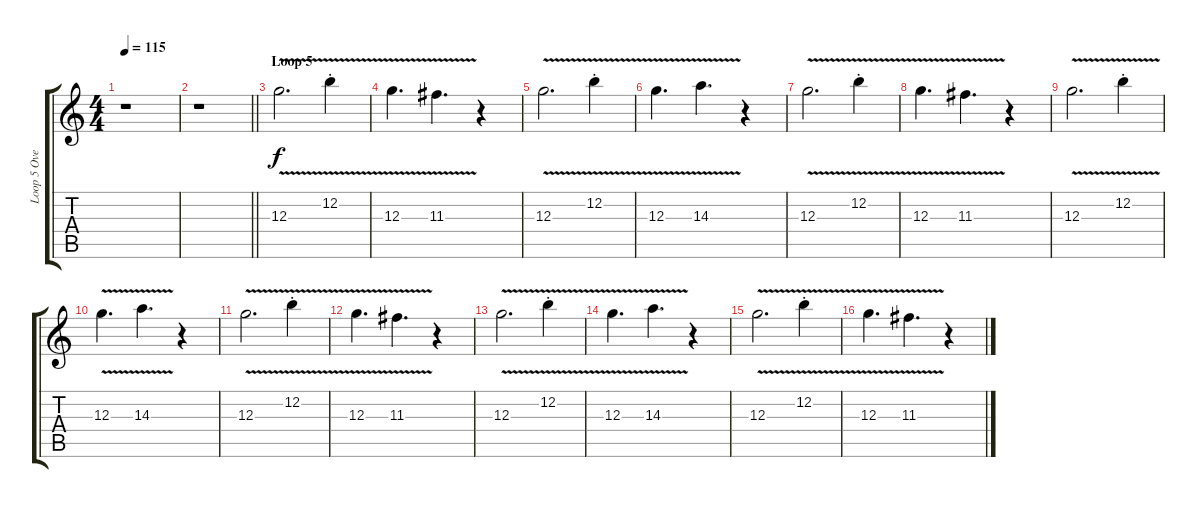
\track ("Loop 5 Overdub" "Loop 5 Ove") {instrument electricguitarmuted}
\staff {score tabs}
\tuning (E4 B3 G3 D3 A2 E2) {hide}
\ts (4 4)
\tempo 115
\clef g2
\ks c
r.1{dy f} |
\barLineRight lightlight
r.1 |
\section ("" "Loop 5")
12.3{v}.2{d instrument lead2sawtooth} 12.2{v st}.4 |
12.3{v}.4{d} 11.3{v}.4{d} r.4 |
12.3{v}.2{d} 12.2{v st}.4 |
12.3{v}.4{d} 14.3{v}.4{d} r.4 |
12.3{v}.2{d} 12.2{v st}.4 |
12.3{v}.4{d} 11.3{v}.4{d} r.4 |
12.3{v}.2{d} 12.2{v st}.4 |
12.3{v}.4{d} 14.3{v}.4{d} r.4 |
12.3{v}.2{d} 12.2{v st}.4 |
12.3{v}.4{d} 11.3{v}.4{d} r.4 |
12.3{v}.2{d} 12.2{v st}.4 |
12.3{v}.4{d volume 0} 14.3{v}.4{d} r.4 |
12.3{v}.2{d} 12.2{v st}.4 |
12.3{v}.4{d} 11.3{v}.4{d} r.4
